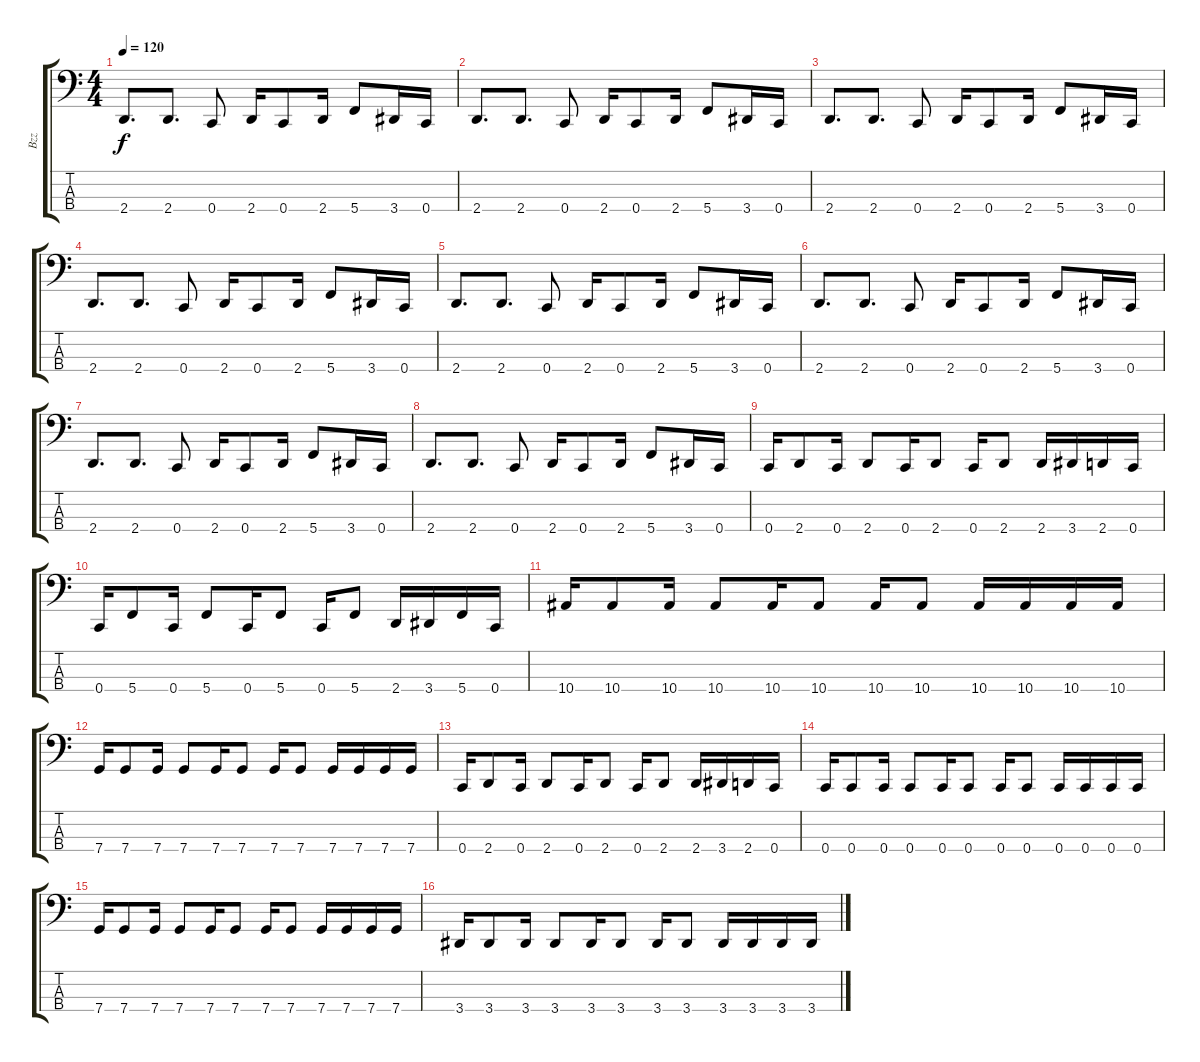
\track ("Bzz" "Bzz") {instrument electricbassfinger}
\staff {score tabs}
\tuning (F2 C2 G1 C1) {hide}
\ts (4 4)
\tempo 120
\clef f4
\ks c
2.4.8{d dy f} 2.4.8{d} 0.4.8 2.4.16 0.4.8 2.4.16 5.4.8 3.4.16 0.4.16 |
2.4.8{d} 2.4.8{d} 0.4.8 2.4.16 0.4.8 2.4.16 5.4.8 3.4.16 0.4.16 |
2.4.8{d} 2.4.8{d} 0.4.8 2.4.16 0.4.8 2.4.16 5.4.8 3.4.16 0.4.16 |
2.4.8{d} 2.4.8{d} 0.4.8 2.4.16 0.4.8 2.4.16 5.4.8 3.4.16 0.4.16 |
2.4.8{d} 2.4.8{d} 0.4.8 2.4.16 0.4.8 2.4.16 5.4.8 3.4.16 0.4.16 |
2.4.8{d} 2.4.8{d} 0.4.8 2.4.16 0.4.8 2.4.16 5.4.8 3.4.16 0.4.16 |
2.4.8{d} 2.4.8{d} 0.4.8 2.4.16 0.4.8 2.4.16 5.4.8 3.4.16 0.4.16 |
2.4.8{d} 2.4.8{d} 0.4.8 2.4.16 0.4.8 2.4.16 5.4.8 3.4.16 0.4.16 |
0.4.16 2.4.8 0.4.16 2.4.8 0.4.16 2.4.8 0.4.16 2.4.8 2.4.16 3.4.16 2.4.16 0.4.16 |
0.4.16 5.4.8 0.4.16 5.4.8 0.4.16 5.4.8 0.4.16 5.4.8 2.4.16 3.4.16 5.4.16 0.4.16 |
10.4.16 10.4.8 10.4.16 10.4.8 10.4.16 10.4.8 10.4.16 10.4.8 10.4.16 10.4.16 10.4.16 10.4.16 |
7.4.16 7.4.8 7.4.16 7.4.8 7.4.16 7.4.8 7.4.16 7.4.8 7.4.16 7.4.16 7.4.16 7.4.16 |
0.4.16 2.4.8 0.4.16 2.4.8 0.4.16 2.4.8 0.4.16 2.4.8 2.4.16 3.4.16 2.4.16 0.4.16 |
0.4.16 0.4.8 0.4.16 0.4.8 0.4.16 0.4.8 0.4.16 0.4.8 0.4.16 0.4.16 0.4.16 0.4.16 |
7.4.16 7.4.8 7.4.16 7.4.8 7.4.16 7.4.8 7.4.16 7.4.8 7.4.16 7.4.16 7.4.16 7.4.16 |
3.4.16 3.4.8 3.4.16 3.4.8 3.4.16 3.4.8 3.4.16 3.4.8 3.4.16 3.4.16 3.4.16 3.4.16
